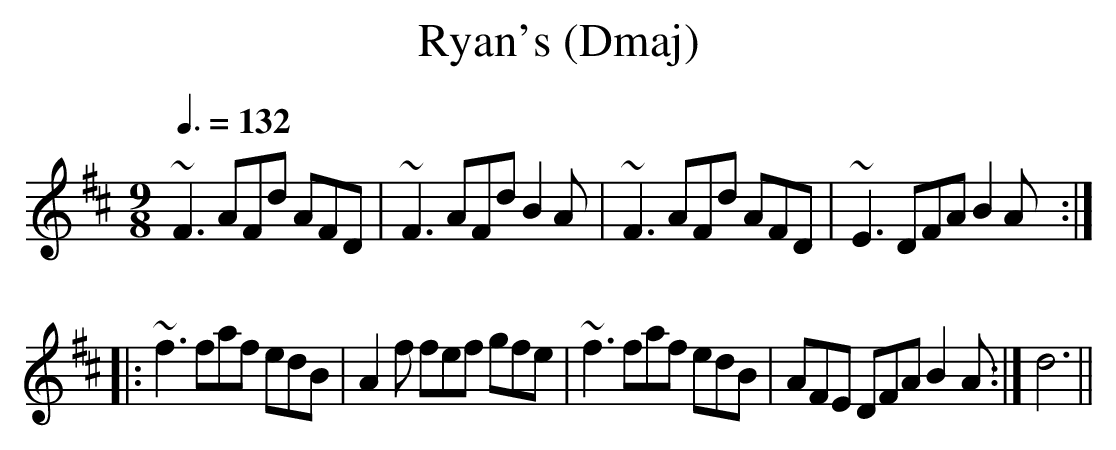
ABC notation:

X:1
T:Ryan's (Dmaj)
Q:3/8=132
M:9/8
L:1/8
K:Dmaj
~F3 AFd AFD|~F3 AFd B2A|~F3 AFd AFD|~E3 DFA B2A:|
|:~f3 faf edB|A2f fef gfe|~f3 faf edB|AFE DFA B2A:|d6||
